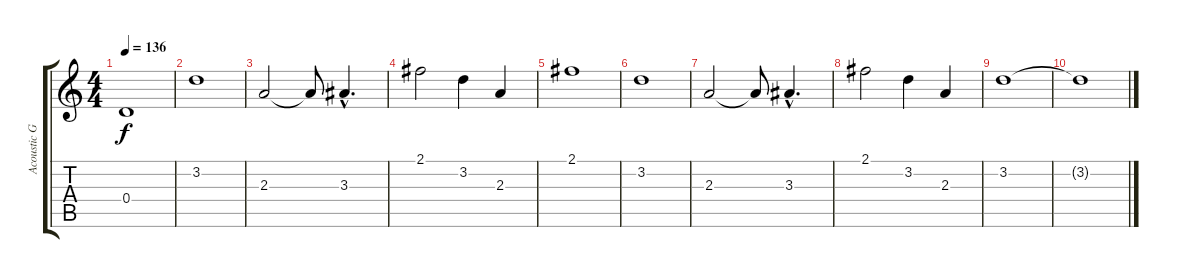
\track ("Acoustic Guitar" "Acoustic G") {instrument acousticguitarsteel}
\staff {score tabs}
\tuning (E4 B3 G3 D3 A2 D2) {hide}
\ts (4 4)
\tempo 136
\clef g2
\ks c
0.4.1{dy f} |
3.2.1 |
2.3.2 2.3{t}.8 3.3{hac}.4{d} |
2.1.2 3.2.4 2.3.4 |
2.1.1 |
3.2.1 |
2.3.2 2.3{t}.8 3.3{hac}.4{d} |
2.1.2 3.2.4 2.3.4 |
3.2.1 |
3.2{t}.1
